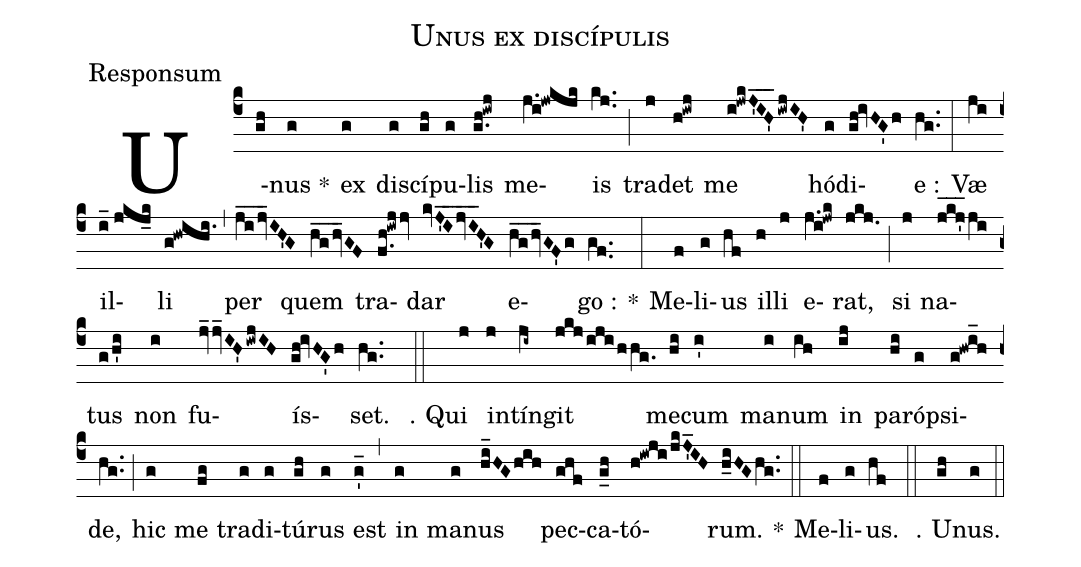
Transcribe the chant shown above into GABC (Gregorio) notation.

name:Unus ex discípulis;
office-part:Responsum;
%%
(c4) U(gh)nus *(g) ex(g) di(g)scí(gh)pu(g)lis(g.h!iwj) me(j.i!jwkjk)is(kj..) (;)
tra(j)det(h!iwj) me(i!jwkJ'_I_H'_iwjIH') hó(g)di(gh!ivHG'h)e :(hg..) (:)
Væ(ji) il(i_//jkj_k)li(g!hwihi.) (,)
per(ji__jv_IH'G) quem(hg__hv_GF) tra(f.h!iwjjv)dar(kvJ'_I_jv_I_H'G) e(hg__hv_GF'g)go :(gf..) *(:)
Me(f)li(g)us(hf) il(h)li(j) e(j.i!jwk)rat,(jkj.) (;)
si(j) na(jkj'___ji)tus(g/h'i) non(i) fu(jv_jv_IH'iwjIH)ís(gh!ivHG'h)set.(hg..) (::)

℣. Qui(j) in(j)tín(ji~)git(jkj/iji/hhg.) me(hi)cum(i') ma(i)num(ih) in(ij) pa(hi)ró(g)psi(g!hwi_h)de,(hg..) (;)
hic(g) me(fg) trad(g)i(g)tú(gh)rus(g) est(g'_) (,)
in(g) ma(g)nus(hi_HGhih) pec(ghf)ca(g_h)tó(h!iwji/jkJ'_IH)rum.(h_iHGhg..) *(::)
Me(f)li(g)us.(hf) (::)
℟. U(gh)nus.(g) (::)
